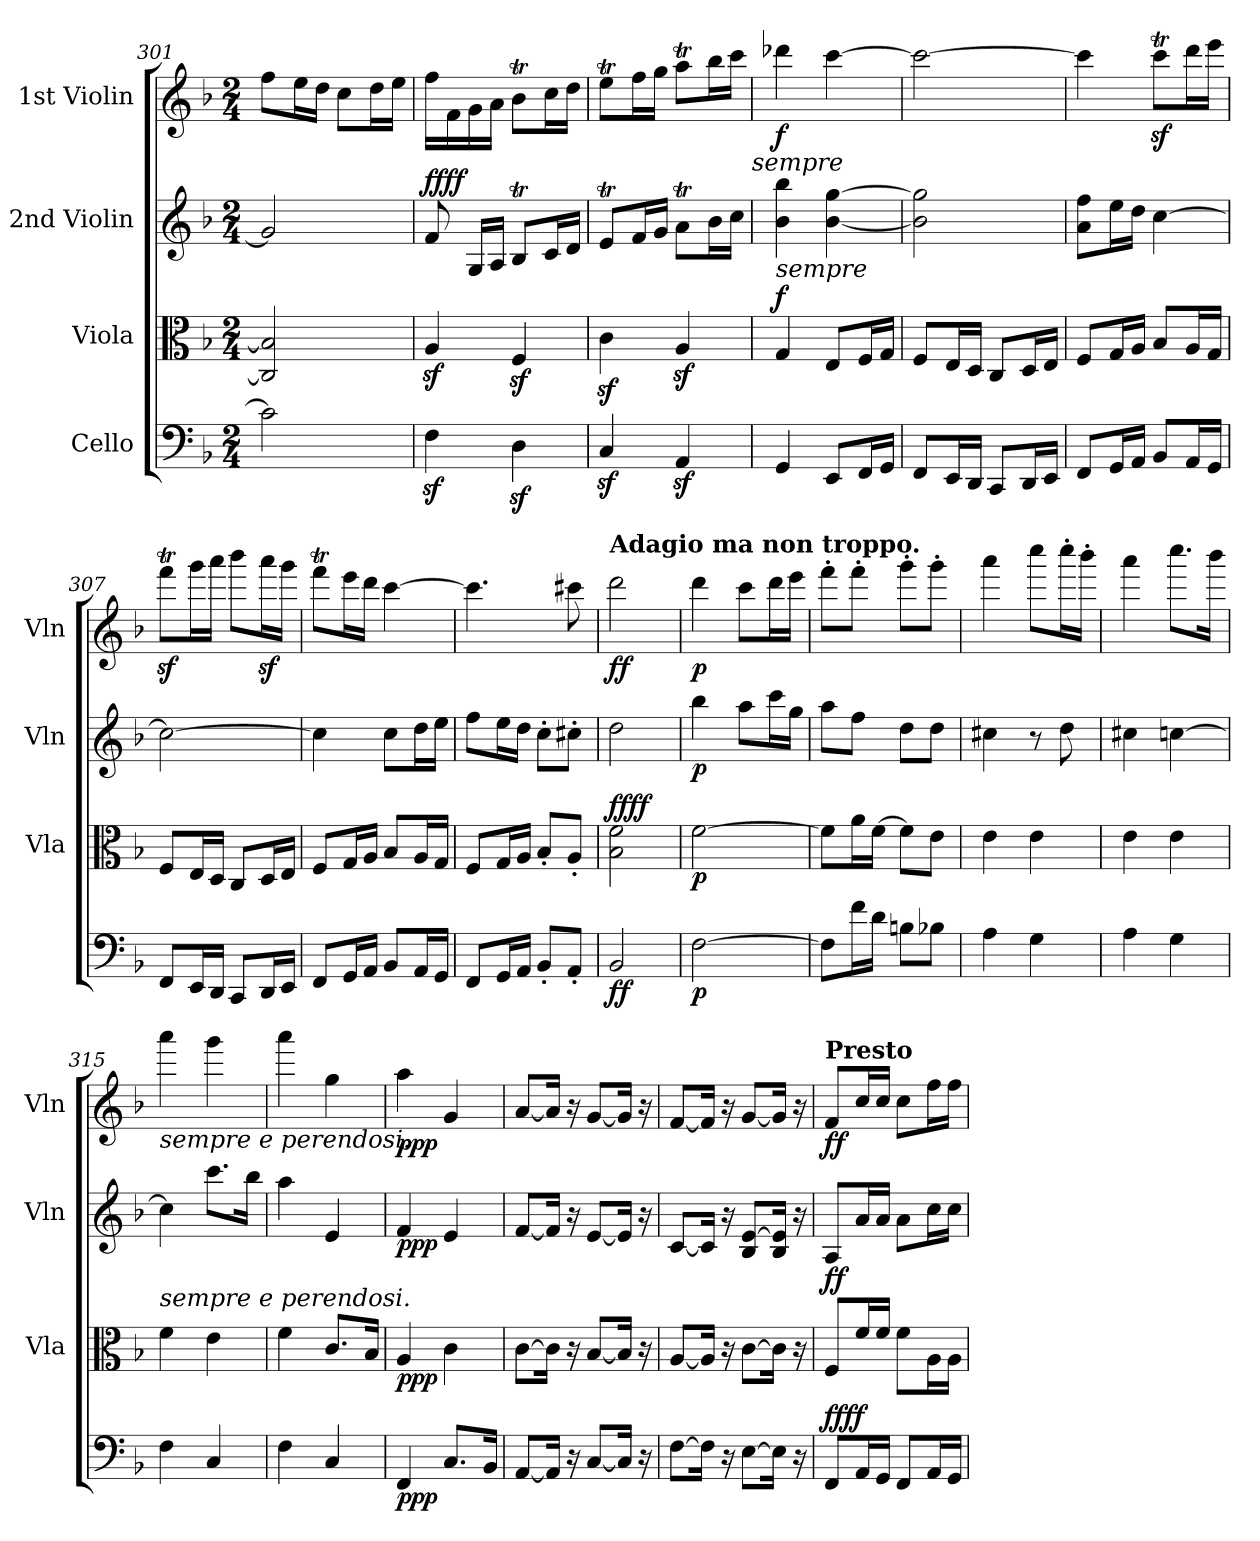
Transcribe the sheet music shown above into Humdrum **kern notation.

**kern	**dynam	**kern	**dynam	**kern	**dynam	**kern	**dynam
*part4	*part4	*part3	*part3	*part2	*part2	*part1	*part1
*staff4	*staff4	*staff3	*staff3	*staff2	*staff2	*staff1	*staff1
*I"Cello	*	*I"Viola	*	*I"2nd Violin	*	*I"1st Violin	*
*	*	*I'Vla	*	*I'Vln	*	*I'Vln	*
*clefF4	*	*clefC3	*	*clefG2	*	*clefG2	*
*k[b-]	*	*k[b-]	*	*k[b-]	*	*k[b-]	*
*F:	*	*F:	*	*F:	*	*F:	*
*M2/4	*	*M2/4	*	*M2/4	*	*M2/4	*
=301	=301	=301	=301	=301	=301	=301	=301
2c\]	.	2C/] 2B-/]	.	2g/]	.	8ff\L	.
.	.	.	.	.	.	16ee\L	.
.	.	.	.	.	.	16dd\JJ	.
.	.	.	.	.	.	8cc\L	.
.	.	.	.	.	.	16dd\L	.
.	.	.	.	.	.	16ee\JJ	.
=302	=302	=302	=302	=302	=302	=302	=302
!	!	!	!	!	!LO:DY:b	!	!
!	!	!	!	!	!LO:DY:n=1:a	!	!
4Fz<\	.	4Az</	.	8f/	ff ff	16ff\LL	.
.	.	.	.	.	.	16f\	.
.	.	.	.	16G/LL	.	16g\	.
.	.	.	.	16A/JJ	.	16a\JJ	.
4Dz<\	.	4Fz</	.	8B-T/L	.	8b-T\L	.
.	.	.	.	16c/L	.	16cc\L	.
.	.	.	.	16d/JJ	.	16dd\JJ	.
=303	=303	=303	=303	=303	=303	=303	=303
4Cz</	.	4cz<\	.	8et/L	.	8eet\L	.
.	.	.	.	16f/L	.	16ff\L	.
.	.	.	.	16g/JJ	.	16gg\JJ	.
4AAz</	.	4Az</	.	8at\L	.	8aat\L	.
.	.	.	.	16b-\L	.	16bb-\L	.
.	.	.	.	16cc\JJ	.	16ccc\JJ	.
!	!	!	!	!	!	!LO:TX:b:i:t=sempre	!
=304	=304	=304	=304	=304	=304	=304	=304
!	!	!	!	!LO:TX:b:i:t=sempre	!	!	!
!	!	!	!LO:DY:a	!	!	!	!LO:DY:b
4GG/	.	4G/	f	4b-\ 4bb-\	.	4ddd-X\	f
8EE/L	.	8E/L	.	[4b-\ [4gg\	.	[4ccc\	.
16FF/L	.	16F/L	.	.	.	.	.
16GG/JJ	.	16G/JJ	.	.	.	.	.
=305	=305	=305	=305	=305	=305	=305	=305
8FF/L	.	8F/L	.	2b-\] 2gg\]	.	2ccc\_	.
16EE/L	.	16E/L	.	.	.	.	.
16DD/JJ	.	16D/JJ	.	.	.	.	.
8CC/L	.	8C/L	.	.	.	.	.
16DD/L	.	16D/L	.	.	.	.	.
16EE/JJ	.	16E/JJ	.	.	.	.	.
=306	=306	=306	=306	=306	=306	=306	=306
8FF/L	.	8F/L	.	8a\ 8ff\L	.	4ccc\]	.
16GG/L	.	16G/L	.	16ee\L	.	.	.
16AA/JJ	.	16A/JJ	.	16dd\JJ	.	.	.
8BB-/L	.	8B-/L	.	[4cc\	.	8cccz<T\L	.
16AA/L	.	16A/L	.	.	.	16ddd\L	.
16GG/JJ	.	16G/JJ	.	.	.	16eee\JJ	.
=307	=307	=307	=307	=307	=307	=307	=307
8FF/L	.	8F/L	.	2cc\_	.	8fffz<T\L	.
16EE/L	.	16E/L	.	.	.	16ggg\L	.
16DD/JJ	.	16D/JJ	.	.	.	16aaa\JJ	.
8CC/L	.	8C/L	.	.	.	8bbb-\L	.
16DD/L	.	16D/L	.	.	.	16aaaz<\L	.
16EE/JJ	.	16E/JJ	.	.	.	16ggg\JJ	.
=308	=308	=308	=308	=308	=308	=308	=308
8FF/L	.	8F/L	.	4cc\]	.	8fffT\L	.
16GG/L	.	16G/L	.	.	.	16eee\L	.
16AA/JJ	.	16A/JJ	.	.	.	16ddd\JJ	.
8BB-/L	.	8B-/L	.	8cc\L	.	[4ccc\	.
16AA/L	.	16A/L	.	16dd\L	.	.	.
16GG/JJ	.	16G/JJ	.	16ee\JJ	.	.	.
=309	=309	=309	=309	=309	=309	=309	=309
8FF/L	.	8F/L	.	8ff\L	.	4.ccc\]	.
16GG/L	.	16G/L	.	16ee\L	.	.	.
16AA/JJ	.	16A/JJ	.	16dd\JJ	.	.	.
8BB-'/L	.	8B-'/L	.	8cc'\L	.	.	.
8AA'/J	.	8A'/J	.	8cc#X'\J	.	8ccc#X\	.
=310	=310	=310	=310	=310	=310	=310	=310
!	!	!	!	!	!	!LO:TX:a:B:t=Adagio ma non troppo.	!
!	!LO:DY:b	!	!LO:DY:b	!	!	!	!
!	!	!	!LO:DY:n=1:a	!	!	!	!LO:DY:b
2BB-/	ff	2B-\ 2f\	ff ff	2dd\	.	2ddd\	ff
=311	=311	=311	=311	=311	=311	=311	=311
!	!LO:DY:b	!	!LO:DY:b	!	!LO:DY:b	!	!LO:DY:b
[2F\	p	[2f\	p	4bb-\	p	4ddd\	p
.	.	.	.	8aa\L	.	8ccc\L	.
.	.	.	.	16ccc\L	.	16ddd\L	.
.	.	.	.	16gg\JJ	.	16eee\JJ	.
=312	=312	=312	=312	=312	=312	=312	=312
8F\L]	.	8f\L]	.	8aa\L	.	8fff'\L	.
16f\L	.	16a\L	.	8ff\J	.	8fff'\J	.
16d\JJ	.	[16f\JJ	.	.	.	.	.
8Bn\L	.	8f\L]	.	8dd\L	.	8ggg'\L	.
8B-X\J	.	8e\J	.	8dd\J	.	8ggg'\J	.
=313	=313	=313	=313	=313	=313	=313	=313
4A\	.	4e\	.	4cc#X\	.	4aaa\	.
4G\	.	4e\	.	8r	.	8cccc\L	.
.	.	.	.	8dd\	.	16cccc'\L	.
.	.	.	.	.	.	16bbb-'\JJ	.
=314	=314	=314	=314	=314	=314	=314	=314
4A\	.	4e\	.	4cc#X\	.	4aaa\	.
4G\	.	4e\	.	[4ccn\	.	8.cccc\L	.
.	.	.	.	.	.	16bbb-\Jk	.
=315	=315	=315	=315	=315	=315	=315	=315
!	!	!	!	!	!	!LO:TX:b:i:t=sempre e perendosi.	!
!	!	!LO:TX:a:i:t=sempre e perendosi.	!	!	!	!	!
4F\	.	4f\	.	4cc\]	.	4aaa\	.
4C/	.	4e\	.	8.ccc\L	.	4ggg\	.
.	.	.	.	16bb-\Jk	.	.	.
=316	=316	=316	=316	=316	=316	=316	=316
4F\	.	4f\	.	4aa\	.	4aaa\	.
4C/	.	8.c/L	.	4e/	.	4gg\	.
.	.	16B-/Jk	.	.	.	.	.
=317	=317	=317	=317	=317	=317	=317	=317
!	!LO:DY:b	!	!LO:DY:b	!	!LO:DY:b	!	!LO:DY:b
4FF/	ppp	4A/	ppp	4f/	ppp	4aa\	ppp
8.C/L	.	4c\	.	4e/	.	4g/	.
16BB-/Jk	.	.	.	.	.	.	.
=318	=318	=318	=318	=318	=318	=318	=318
[8AA/L	.	[8c\L	.	[8f/L	.	[8a/L	.
16AA/Jk]	.	16c\Jk]	.	16f/Jk]	.	16a/Jk]	.
16r	.	16r	.	16r	.	16r	.
[8C/L	.	[8B-/L	.	[8e/L	.	[8g/L	.
16C/Jk]	.	16B-/Jk]	.	16e/Jk]	.	16g/Jk]	.
16r	.	16r	.	16r	.	16r	.
=319	=319	=319	=319	=319	=319	=319	=319
[8F\L	.	[8A/L	.	[8c/L	.	[8f/L	.
16F\Jk]	.	16A/Jk]	.	16c/Jk]	.	16f/Jk]	.
16r	.	16r	.	16r	.	16r	.
[8E\L	.	[8c\L	.	8B-/ [8e/L	.	[8g/L	.
16E\Jk]	.	16c\Jk]	.	16B-/ 16e/]Jk	.	16g/Jk]	.
16r	.	16r	.	16r	.	16r	.
=320	=320	=320	=320	=320	=320	=320	=320
!	!	!	!	!	!	!LO:TX:a:B:t=Presto	!
!	!LO:DY:a	!	!	!	!	!	!
!	!LO:DY:n=1:b	!	!LO:DY:a	!	!	!	!LO:DY:b
8FF/L	ff ff	8F/L	ff	8A/L	.	8f/L	ff
16AA/L	.	16f/L	.	16a/L	.	16cc/L	.
16GG/JJ	.	16f/JJ	.	16a/JJ	.	16cc/JJ	.
8FF/L	.	8f\L	.	8a\L	.	8cc\L	.
16AA/L	.	16A\L	.	16cc\L	.	16ff\L	.
16GG/JJ	.	16A\JJ	.	16cc\JJ	.	16ff\JJ	.
=	=	=	=	=	=	=	=
*-	*-	*-	*-	*-	*-	*-	*-
